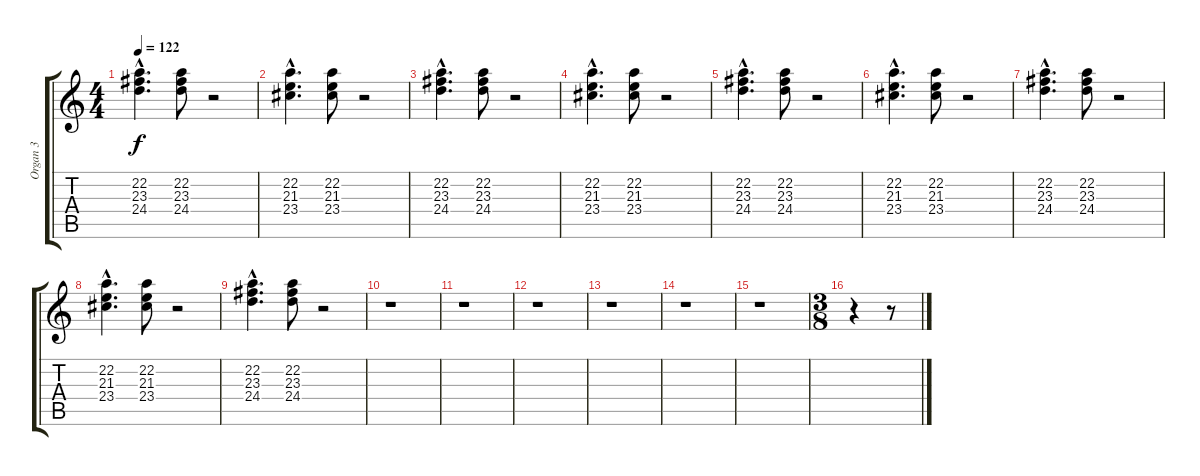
\track ("Organ 3" "Organ 3") {instrument rockorgan}
\staff {score tabs}
\tuning (E4 B3 G3 D3 A2 E2) {hide}
\ts (4 4)
\tempo 122
\clef g2
\ks c
(22.2{hac} 23.3{hac} 24.4{hac}).4{d dy f} (22.2 23.3 24.4).8 r.2 |
(22.2{hac} 21.3{hac} 23.4{hac}).4{d} (22.2 21.3 23.4).8 r.2 |
(22.2{hac} 23.3{hac} 24.4{hac}).4{d} (22.2 23.3 24.4).8 r.2 |
(22.2{hac} 21.3{hac} 23.4{hac}).4{d} (22.2 21.3 23.4).8 r.2 |
(22.2{hac} 23.3{hac} 24.4{hac}).4{d} (22.2 23.3 24.4).8 r.2 |
(22.2{hac} 21.3{hac} 23.4{hac}).4{d} (22.2 21.3 23.4).8 r.2 |
(22.2{hac} 23.3{hac} 24.4{hac}).4{d} (22.2 23.3 24.4).8 r.2 |
(22.2{hac} 21.3{hac} 23.4{hac}).4{d} (22.2 21.3 23.4).8 r.2 |
(22.2{hac} 23.3{hac} 24.4{hac}).4{d} (22.2 23.3 24.4).8 r.2 |
r.1 |
r.1 |
r.1 |
r.1 |
r.1 |
r.1 |
\ts (3 8)
r.4 r.8
